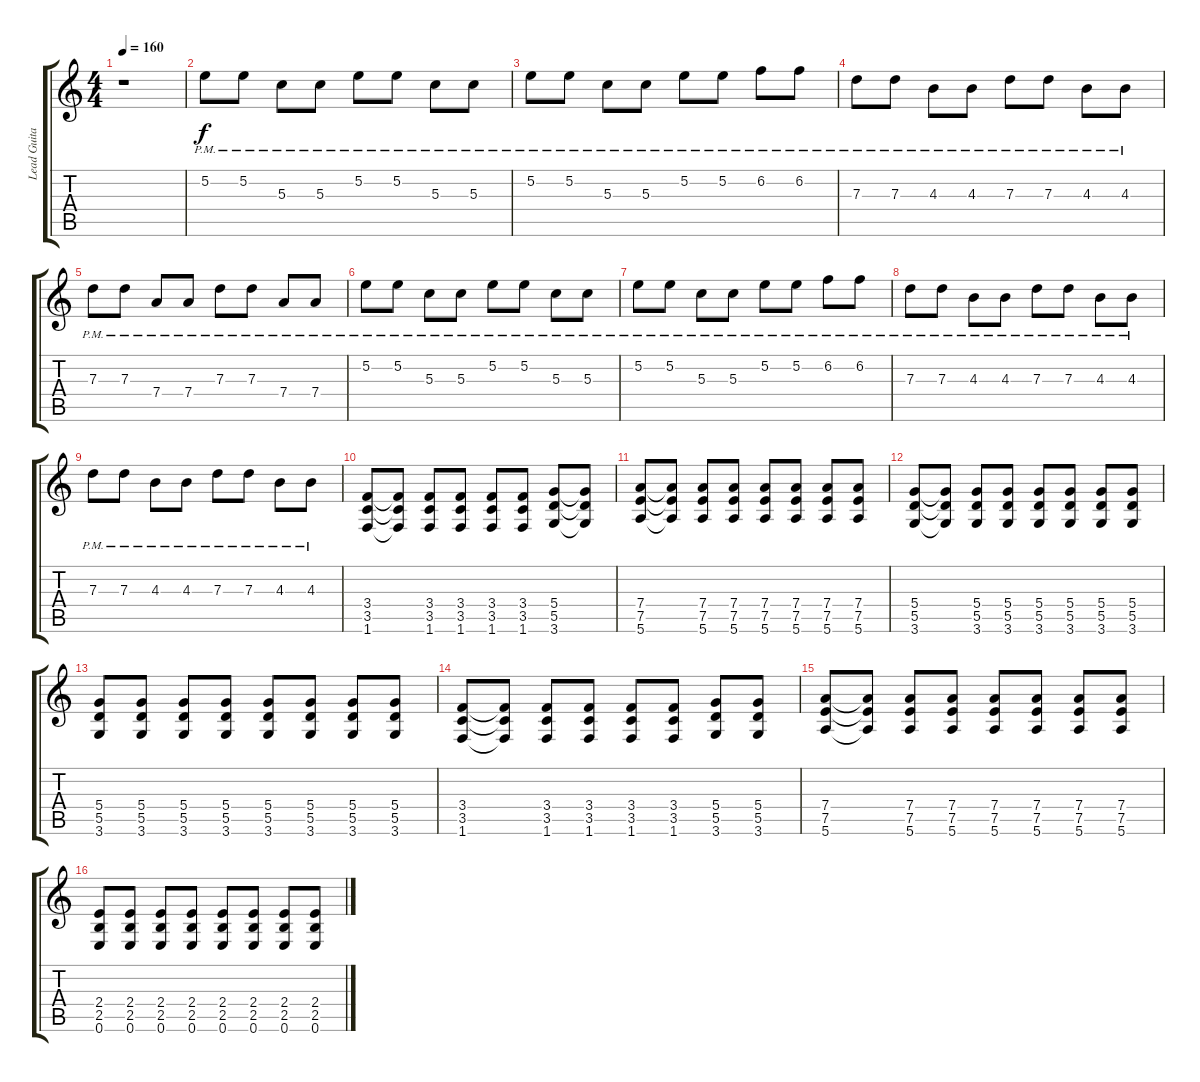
\track ("Lead Guitar" "Lead Guita") {instrument distortionguitar}
\staff {score tabs}
\tuning (E4 B3 G3 D3 A2 E2) {hide}
\ts (4 4)
\tempo 160
\clef g2
\ks c
r.1{dy f} |
5.2{pm}.8 5.2{pm}.8 5.3{pm}.8 5.3{pm}.8 5.2{pm}.8 5.2{pm}.8 5.3{pm}.8 5.3{pm}.8 |
5.2{pm}.8 5.2{pm}.8 5.3{pm}.8 5.3{pm}.8 5.2{pm}.8 5.2{pm}.8 6.2{pm}.8 6.2{pm}.8 |
7.3{pm}.8 7.3{pm}.8 4.3{pm}.8 4.3{pm}.8 7.3{pm}.8 7.3{pm}.8 4.3{pm}.8 4.3{pm}.8 |
7.3{pm}.8 7.3{pm}.8 7.4{pm}.8 7.4{pm}.8 7.3{pm}.8 7.3{pm}.8 7.4{pm}.8 7.4{pm}.8 |
5.2{pm}.8 5.2{pm}.8 5.3{pm}.8 5.3{pm}.8 5.2{pm}.8 5.2{pm}.8 5.3{pm}.8 5.3{pm}.8 |
5.2{pm}.8 5.2{pm}.8 5.3{pm}.8 5.3{pm}.8 5.2{pm}.8 5.2{pm}.8 6.2{pm}.8 6.2{pm}.8 |
7.3{pm}.8 7.3{pm}.8 4.3{pm}.8 4.3{pm}.8 7.3{pm}.8 7.3{pm}.8 4.3{pm}.8 4.3{pm}.8 |
7.3{pm}.8 7.3{pm}.8 4.3{pm}.8 4.3{pm}.8 7.3{pm}.8 7.3{pm}.8 4.3{pm}.8 4.3{pm}.8 |
(3.4 3.5 1.6).8 (3.4{t} 3.5{t} 1.6{t}).8 (3.4 3.5 1.6).8 (3.4 3.5 1.6).8 (3.4 3.5 1.6).8 (3.4 3.5 1.6).8 (5.4 5.5 3.6).8 (5.4{t} 5.5{t} 3.6{t}).8 |
(7.4 7.5 5.6).8 (7.4{t} 7.5{t} 5.6{t}).8 (7.4 7.5 5.6).8 (7.4 7.5 5.6).8 (7.4 7.5 5.6).8 (7.4 7.5 5.6).8 (7.4 7.5 5.6).8 (7.4 7.5 5.6).8 |
(5.4 5.5 3.6).8 (5.4{t} 5.5{t} 3.6{t}).8 (5.4 5.5 3.6).8 (5.4 5.5 3.6).8 (5.4 5.5 3.6).8 (5.4 5.5 3.6).8 (5.4 5.5 3.6).8 (5.4 5.5 3.6).8 |
(5.4 5.5 3.6).8 (5.4 5.5 3.6).8 (5.4 5.5 3.6).8 (5.4 5.5 3.6).8 (5.4 5.5 3.6).8 (5.4 5.5 3.6).8 (5.4 5.5 3.6).8 (5.4 5.5 3.6).8 |
(3.4 3.5 1.6).8 (3.4{t} 3.5{t} 1.6{t}).8 (3.4 3.5 1.6).8 (3.4 3.5 1.6).8 (3.4 3.5 1.6).8 (3.4 3.5 1.6).8 (5.4 5.5 3.6).8 (5.4 5.5 3.6).8 |
(7.4 7.5 5.6).8 (7.4{t} 7.5{t} 5.6{t}).8 (7.4 7.5 5.6).8 (7.4 7.5 5.6).8 (7.4 7.5 5.6).8 (7.4 7.5 5.6).8 (7.4 7.5 5.6).8 (7.4 7.5 5.6).8 |
(2.4 2.5 0.6).8 (2.4 2.5 0.6).8 (2.4 2.5 0.6).8 (2.4 2.5 0.6).8 (2.4 2.5 0.6).8 (2.4 2.5 0.6).8 (2.4 2.5 0.6).8 (2.4 2.5 0.6).8
